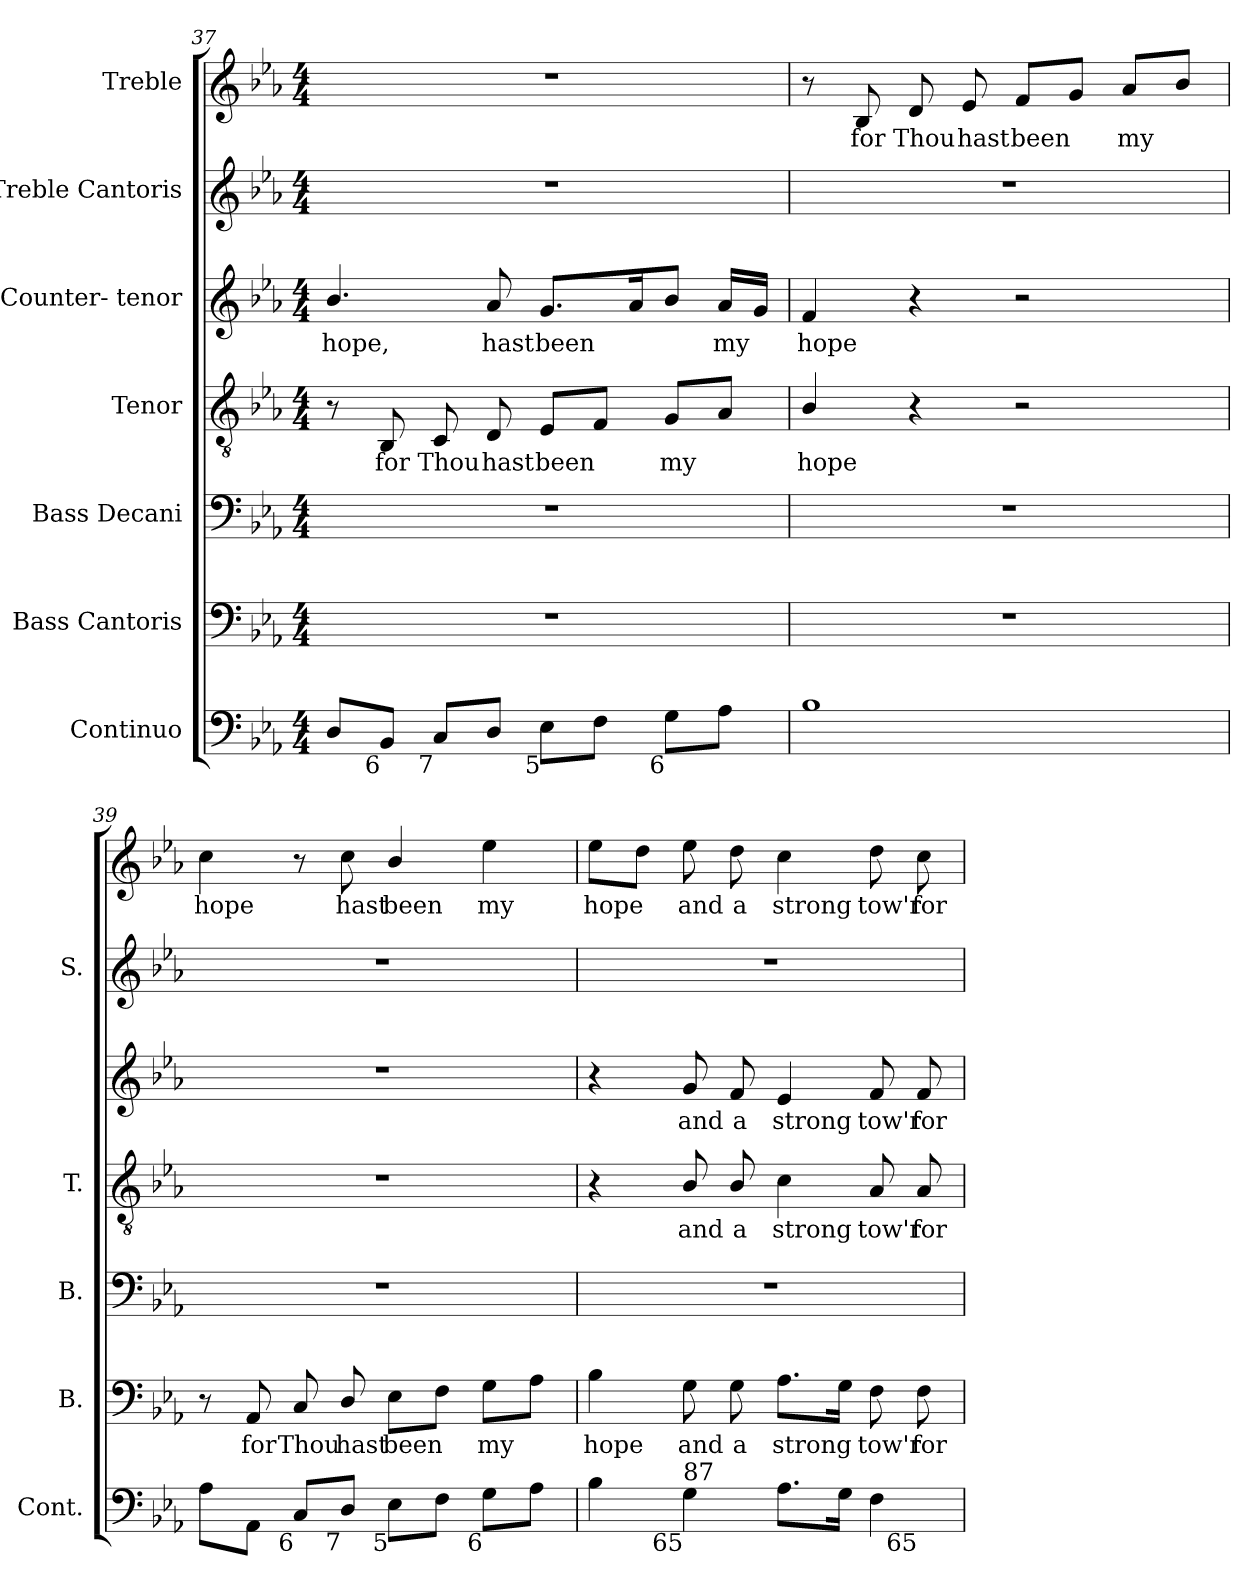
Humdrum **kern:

**kern	**kern	**text	**kern	**kern	**text	**kern	**text	**kern	**kern	**text
*part7	*part6	*part6	*part5	*part4	*part4	*part3	*part3	*part2	*part1	*part1
*staff7	*staff6	*staff6	*staff5	*staff4	*staff4	*staff3	*staff3	*staff2	*staff1	*staff1
*I"Continuo	*I"Bass Cantoris	*	*I"Bass Decani	*I"Tenor	*	*I"Counter- tenor	*	*I"Treble Cantoris	*I"Treble	*
*I'Cont.	*I'B.	*	*I'B.	*I'T.	*	*	*	*I'S.	*	*
*clefF4	*clefF4	*	*clefF4	*clefGv2	*	*clefG2	*	*clefG2	*clefG2	*
*	*	*	*	*ITrd7c12	*	*	*	*	*	*
*k[b-e-a-]	*k[b-e-a-]	*	*k[b-e-a-]	*k[b-e-a-]	*	*k[b-e-a-]	*	*k[b-e-a-]	*k[b-e-a-]	*
*E-:	*E-:	*	*E-:	*E-:	*	*E-:	*	*E-:	*E-:	*
*M4/4	*M4/4	*	*M4/4	*M4/4	*	*M4/4	*	*M4/4	*M4/4	*
=37	=37	=37	=37	=37	=37	=37	=37	=37	=37	=37
!	!	!	!	!	!	!	!LO:LY:b:color=#000000	!	!	!
8Di/L	1r	.	1r	8r	.	4.b-i/	hope,	1r	1r	.
!LO:TX:b:rj:t=6	!	!	!	!	!	!	!	!	!	!
!	!	!	!	!	!LO:LY:b:color=#000000	!	!	!	!	!
8BB-i/J	.	.	.	8BBB-i/	for	.	.	.	.	.
!LO:TX:b:rj:t=7	!	!	!	!	!	!	!	!	!	!
!	!	!	!	!	!LO:LY:b:color=#000000	!	!	!	!	!
8Ci/L	.	.	.	8CCi/	Thou	.	.	.	.	.
!	!	!	!	!	!LO:LY:b:color=#000000	!	!	!	!	!
!	!	!	!	!	!	!	!LO:LY:b:color=#000000	!	!	!
8Di/J	.	.	.	8DDi/	hast	8a-i/	hast	.	.	.
!	!	!	!	!	!LO:LY:b:color=#000000	!	!	!	!	!
!LO:TX:b:rj:t=5	!	!	!	!	!	!	!	!	!	!
!	!	!	!	!	!	!	!LO:LY:b:color=#000000	!	!	!
8E-i\L	.	.	.	8EE-i/L	been	8.gi/L	been	.	.	.
8Fi\J	.	.	.	8FFi/J	.	.	.	.	.	.
.	.	.	.	.	.	16a-i/k	.	.	.	.
!LO:TX:b:rj:t=6	!	!	!	!	!	!	!	!	!	!
!	!	!	!	!	!LO:LY:b:color=#000000	!	!	!	!	!
8Gi\L	.	.	.	8GGi/L	my	8b-i/J	.	.	.	.
!	!	!	!	!	!	!	!LO:LY:b:color=#000000	!	!	!
8A-i\J	.	.	.	8AA-i/J	.	16a-i/LL	my	.	.	.
.	.	.	.	.	.	16gi/JJ	.	.	.	.
=38	=38	=38	=38	=38	=38	=38	=38	=38	=38	=38
!	!	!	!	!	!LO:LY:b:color=#000000	!	!	!	!	!
!	!	!	!	!	!	!	!LO:LY:b:color=#000000	!	!	!
1B-i	1r	.	1r	4BB-i/	hope	4fi/	hope	1r	8r	.
!	!	!	!	!	!	!	!	!	!	!LO:LY:b:color=#000000
.	.	.	.	.	.	.	.	.	8B-i/	for
!	!	!	!	!	!	!	!	!	!	!LO:LY:b:color=#000000
.	.	.	.	4r	.	4r	.	.	8di/	Thou
!	!	!	!	!	!	!	!	!	!	!LO:LY:b:color=#000000
.	.	.	.	.	.	.	.	.	8e-i/	hast
!	!	!	!	!	!	!	!	!	!	!LO:LY:b:color=#000000
.	.	.	.	2r	.	2r	.	.	8fi/L	been
.	.	.	.	.	.	.	.	.	8gi/J	.
!	!	!	!	!	!	!	!	!	!	!LO:LY:b:color=#000000
.	.	.	.	.	.	.	.	.	8a-i/L	my
.	.	.	.	.	.	.	.	.	8b-i/J	.
!!LO:LB:g=z
=39	=39	=39	=39	=39	=39	=39	=39	=39	=39	=39
!	!	!	!	!	!	!	!	!	!	!LO:LY:b:color=#000000
8A-i\L	8r	.	1r	1r	.	1r	.	1r	4cci\	hope
!	!	!LO:LY:b:color=#000000	!	!	!	!	!	!	!	!
8AA-i\J	8AA-i/	for	.	.	.	.	.	.	.	.
!LO:TX:b:rj:t=6	!	!	!	!	!	!	!	!	!	!
!	!	!LO:LY:b:color=#000000	!	!	!	!	!	!	!	!
8Ci/L	8Ci/	Thou	.	.	.	.	.	.	8r	.
!	!	!LO:LY:b:color=#000000	!	!	!	!	!	!	!	!
!LO:TX:b:rj:t=7	!	!	!	!	!	!	!	!	!	!
!	!	!	!	!	!	!	!	!	!	!LO:LY:b:color=#000000
8Di/J	8Di/	hast	.	.	.	.	.	.	8cci\	hast
!	!	!LO:LY:b:color=#000000	!	!	!	!	!	!	!	!
!LO:TX:b:rj:t=5	!	!	!	!	!	!	!	!	!	!
!	!	!	!	!	!	!	!	!	!	!LO:LY:b:color=#000000
8E-i\L	8E-i\L	been	.	.	.	.	.	.	4b-i/	been
8Fi\J	8Fi\J	.	.	.	.	.	.	.	.	.
!	!	!LO:LY:b:color=#000000	!	!	!	!	!	!	!	!
!LO:TX:b:rj:t=6	!	!	!	!	!	!	!	!	!	!
!	!	!	!	!	!	!	!	!	!	!LO:LY:b:color=#000000
8Gi\L	8Gi\L	my	.	.	.	.	.	.	4ee-i\	my
8A-i\J	8A-i\J	.	.	.	.	.	.	.	.	.
=40	=40	=40	=40	=40	=40	=40	=40	=40	=40	=40
!	!	!LO:LY:b:color=#000000	!	!	!	!	!	!	!	!
!LO:TX:b:rj:t=43	!	!	!	!	!	!	!	!	!	!
!	!	!	!	!	!	!	!	!	!	!LO:LY:b:color=#000000
*^	*	*	*	*	*	*	*	*	*	*
4B-i\	2..ryy	4B-i\	hope	1r	4r	.	4r	.	1r	8ee-i\L	hope
.	.	.	.	.	.	.	.	.	.	8ddi\J	.
!	!	!	!LO:LY:b:color=#000000	!	!	!	!	!	!	!	!
!	!	!	!	!	!	!LO:LY:b:color=#000000	!	!	!	!	!
!	!	!	!	!	!	!	!	!LO:LY:b:color=#000000	!	!	!
!LO:TX:b:rj:t=65	!	!	!	!	!	!	!	!	!	!	!
!LO:TX:t=87	!	!	!	!	!	!	!	!	!	!	!
!	!	!	!	!	!	!	!	!	!	!	!LO:LY:b:color=#000000
4Gi\	.	8Gi\	and	.	8BB-i/	and	8gi/	and	.	8ee-i\	and
!	!	!	!LO:LY:b:color=#000000	!	!	!	!	!	!	!	!
!	!	!	!	!	!	!LO:LY:b:color=#000000	!	!	!	!	!
!	!	!	!	!	!	!	!	!LO:LY:b:color=#000000	!	!	!
!	!	!	!	!	!	!	!	!	!	!	!LO:LY:b:color=#000000
.	.	8Gi\	a	.	8BB-i/	a	8fi/	a	.	8ddi\	a
!	!	!	!LO:LY:b:color=#000000	!	!	!	!	!	!	!	!
!	!	!	!	!	!	!LO:LY:b:color=#000000	!	!	!	!	!
!	!	!	!	!	!	!	!	!LO:LY:b:color=#000000	!	!	!
!	!	!	!	!	!	!	!	!	!	!	!LO:LY:b:color=#000000
8.A-i\L	.	8.A-i\L	strong	.	4Ci\	strong	4e-i/	strong	.	4cci\	strong
16Gi\Jk	.	16Gi\Jk	.	.	.	.	.	.	.	.	.
!	!	!	!LO:LY:b:color=#000000	!	!	!	!	!	!	!	!
!	!	!	!	!	!	!LO:LY:b:color=#000000	!	!	!	!	!
!	!	!	!	!	!	!	!	!LO:LY:b:color=#000000	!	!	!
!	!	!	!	!	!	!	!	!	!	!	!LO:LY:b:color=#000000
4Fi\	.	8Fi\	tow'r	.	8AA-i/	tow'r	8fi/	tow'r	.	8ddi\	tow'r
!	!	!	!LO:LY:b:color=#000000	!	!	!	!	!	!	!	!
!	!	!	!	!	!	!LO:LY:b:color=#000000	!	!	!	!	!
!	!	!	!	!	!	!	!	!LO:LY:b:color=#000000	!	!	!
!	!LO:TX:b:rj:t=65	!	!	!	!	!	!	!	!	!	!
!	!	!	!	!	!	!	!	!	!	!	!LO:LY:b:color=#000000
.	8ryy	8Fi\	for	.	8AA-i/	for	8fi/	for	.	8cci\	for
*v	*v	*	*	*	*	*	*	*	*	*	*
=	=	=	=	=	=	=	=	=	=	=
*-	*-	*-	*-	*-	*-	*-	*-	*-	*-	*-
